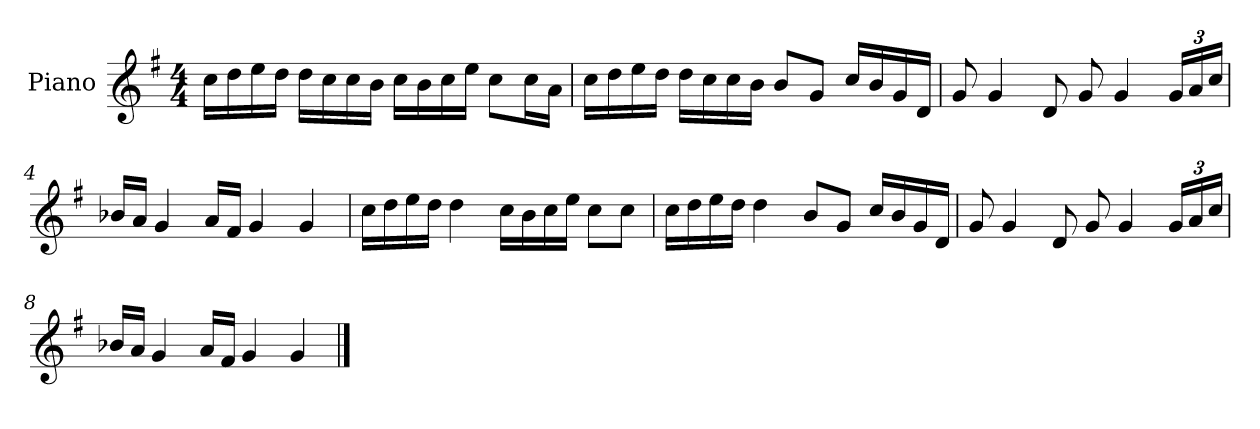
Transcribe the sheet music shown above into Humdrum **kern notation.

**kern
*part1
*staff1
*I"Piano
*I'P-no
*clefG2
*k[f#]
*M4/4
*MM90
=1
16cc\LL
16dd\
16ee\
16dd\JJ
16dd\LL
16cc\
16cc\
16b\JJ
16cc\LL
16b\
16cc\
16ee\JJ
8cc\L
16cc\L
16a\JJ
=2
16cc\LL
16dd\
16ee\
16dd\JJ
16dd\LL
16cc\
16cc\
16b\JJ
8b/L
8g/J
16cc/LL
16b/
16g/
16d/JJ
=3
8g/
4g/
8d/
8g/
4g/
*Xbrackettup
24g/LL
24a/
24cc/JJ
!!LO:LB:g=z
=4
16b-X/LL
16a/JJ
4g/
16a/LL
16f#/JJ
4g/
4g/
=5
16cc\LL
16dd\
16ee\
16dd\JJ
4dd\
16cc\LL
16b\
16cc\
16ee\JJ
8cc\L
8cc\J
=6
16cc\LL
16dd\
16ee\
16dd\JJ
4dd\
8b/L
8g/J
16cc/LL
16b/
16g/
16d/JJ
=7
8g/
4g/
8d/
8g/
4g/
24g/LL
24a/
24cc/JJ
!!LO:LB:g=z
=8
16b-X/LL
16a/JJ
4g/
16a/LL
16f#/JJ
4g/
4g/
==
*-
